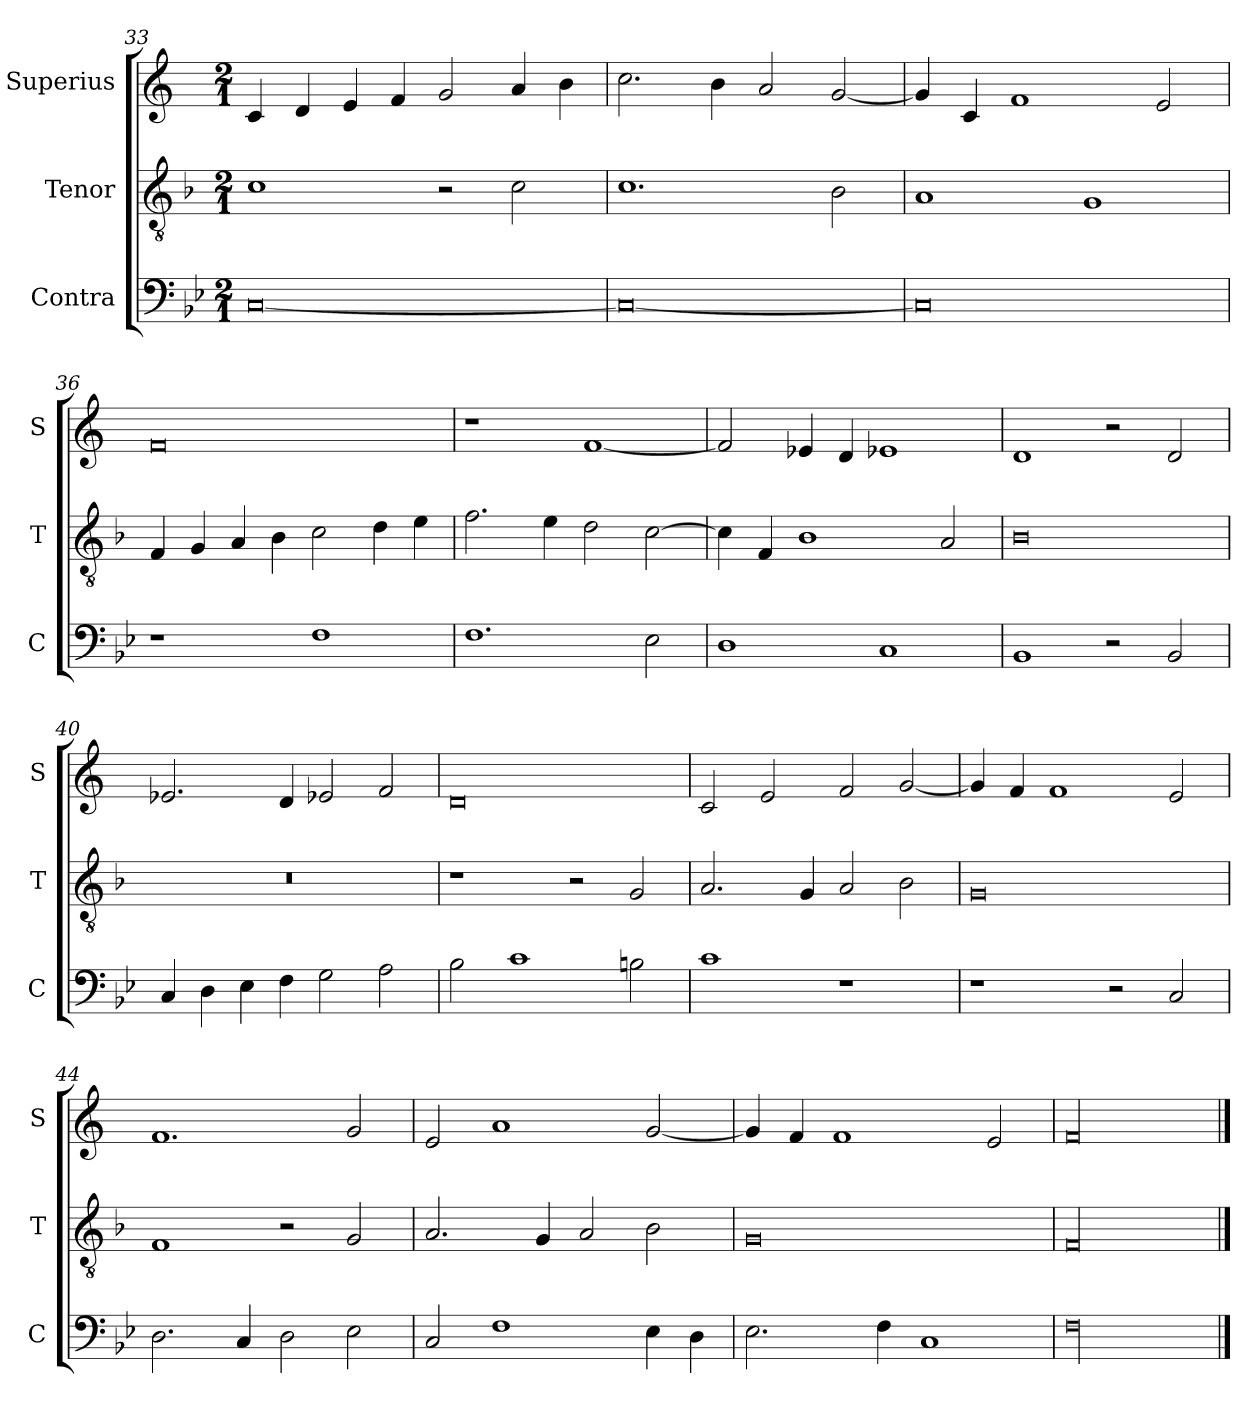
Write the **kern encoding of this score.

**kern	**kern	**kern
*part3	*part2	*part1
*staff3	*staff2	*staff1
*I"Contra	*I"Tenor	*I"Superius
*I'C	*I'T	*I'S
*clefF4	*clefGv2	*clefG2
*k[b-e-]	*k[b-]	*k[]
*M2/1	*M2/1	*M2/1
=33	=33	=33
[0C	1c	4c/
.	.	4d/
.	.	4e/
.	.	4f/
.	2r	2g/
.	2c\	4a/
.	.	4b\
=34	=34	=34
0C_	1.c	2.cc\
.	.	4b\
.	.	2a/
.	2B-\	[2g/
=35	=35	=35
0C]	1A	4g/]
.	.	4c/
.	.	1f
.	1G	.
.	.	2e/
=36	=36	=36
1r	4F/	0f
.	4G/	.
.	4A/	.
.	4B-\	.
1F	2c\	.
.	4d\	.
.	4e\	.
=37	=37	=37
1.F	2.f\	1r
.	4e\	.
.	2d\	[1f
2E-\	[2c\	.
=38	=38	=38
1D	4c\]	2f/]
.	4F/	.
.	1B-	4e-X/
.	.	4d/
1C	.	1e-X
.	2A/	.
=39	=39	=39
1BB-	0B-	1d
2r	.	2r
2BB-/	.	2d/
=40	=40	=40
4C/	0r	2.e-X/
4D\	.	.
4E-\	.	.
4F\	.	4d/
2G\	.	2e-X/
2A\	.	2f/
=41	=41	=41
2B-\	1r	0d
1c	.	.
.	2r	.
2Bn\	2G/	.
=42	=42	=42
1c	2.A/	2c/
.	.	2e/
.	4G/	.
1r	2A/	2f/
.	2B-\	[2g/
=43	=43	=43
1r	0G	4g/]
.	.	4f/
.	.	1f
2r	.	.
2C/	.	2e/
=44	=44	=44
2.D\	1F	1.f
4C/	.	.
2D\	2r	.
2E-\	2G/	2g/
=45	=45	=45
2C/	2.A/	2e/
1F	.	1a
.	4G/	.
.	2A/	.
4E-\	2B-\	[2g/
4D\	.	.
=46	=46	=46
2.E-\	0G	4g/]
.	.	4f/
.	.	1f
4F\	.	.
1C	.	.
.	.	2e/
=47	=47	=47
!LO:N:vis=00	!LO:N:vis=00	!LO:N:vis=00
0F	0F	0f
==	==	==
*-	*-	*-
